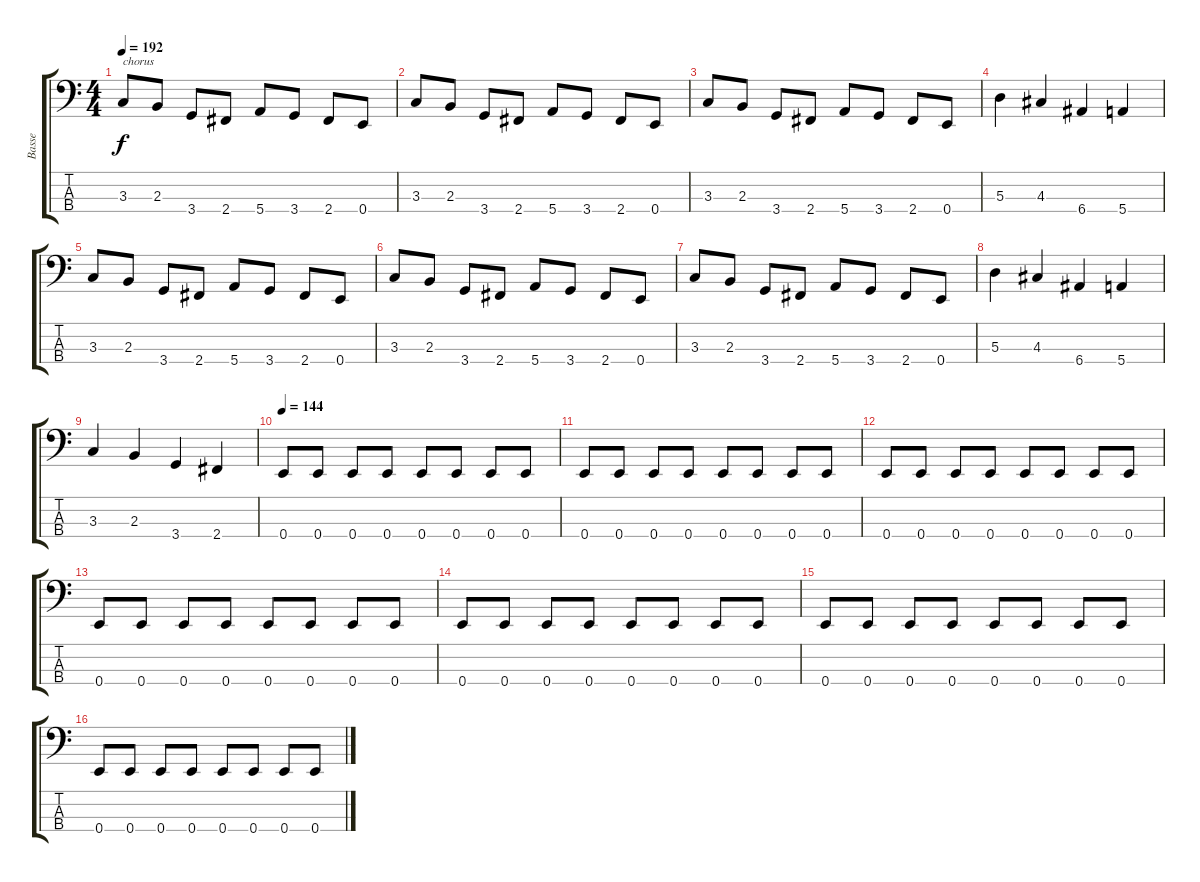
\track ("Basse" "Basse") {instrument electricbasspick}
\staff {score tabs}
\tuning (G2 D2 A1 E1) {hide}
\ts (4 4)
\tempo 192
\clef f4
\ks c
3.3.8{txt "chorus" dy f} 2.3.8 3.4.8 2.4.8 5.4.8 3.4.8 2.4.8 0.4.8 |
3.3.8 2.3.8 3.4.8 2.4.8 5.4.8 3.4.8 2.4.8 0.4.8 |
3.3.8 2.3.8 3.4.8 2.4.8 5.4.8 3.4.8 2.4.8 0.4.8 |
5.3.4 4.3.4 6.4.4 5.4.4 |
3.3.8 2.3.8 3.4.8 2.4.8 5.4.8 3.4.8 2.4.8 0.4.8 |
3.3.8 2.3.8 3.4.8 2.4.8 5.4.8 3.4.8 2.4.8 0.4.8 |
3.3.8 2.3.8 3.4.8 2.4.8 5.4.8 3.4.8 2.4.8 0.4.8 |
5.3.4 4.3.4 6.4.4 5.4.4 |
3.3.4 2.3.4 3.4.4 2.4.4 |
\tempo 144
0.4.8 0.4.8 0.4.8 0.4.8 0.4.8 0.4.8 0.4.8 0.4.8 |
0.4.8 0.4.8 0.4.8 0.4.8 0.4.8 0.4.8 0.4.8 0.4.8 |
0.4.8 0.4.8 0.4.8 0.4.8 0.4.8 0.4.8 0.4.8 0.4.8 |
0.4.8 0.4.8 0.4.8 0.4.8 0.4.8 0.4.8 0.4.8 0.4.8 |
0.4.8 0.4.8 0.4.8 0.4.8 0.4.8 0.4.8 0.4.8 0.4.8 |
0.4.8 0.4.8 0.4.8 0.4.8 0.4.8 0.4.8 0.4.8 0.4.8 |
0.4.8 0.4.8 0.4.8 0.4.8 0.4.8 0.4.8 0.4.8 0.4.8
